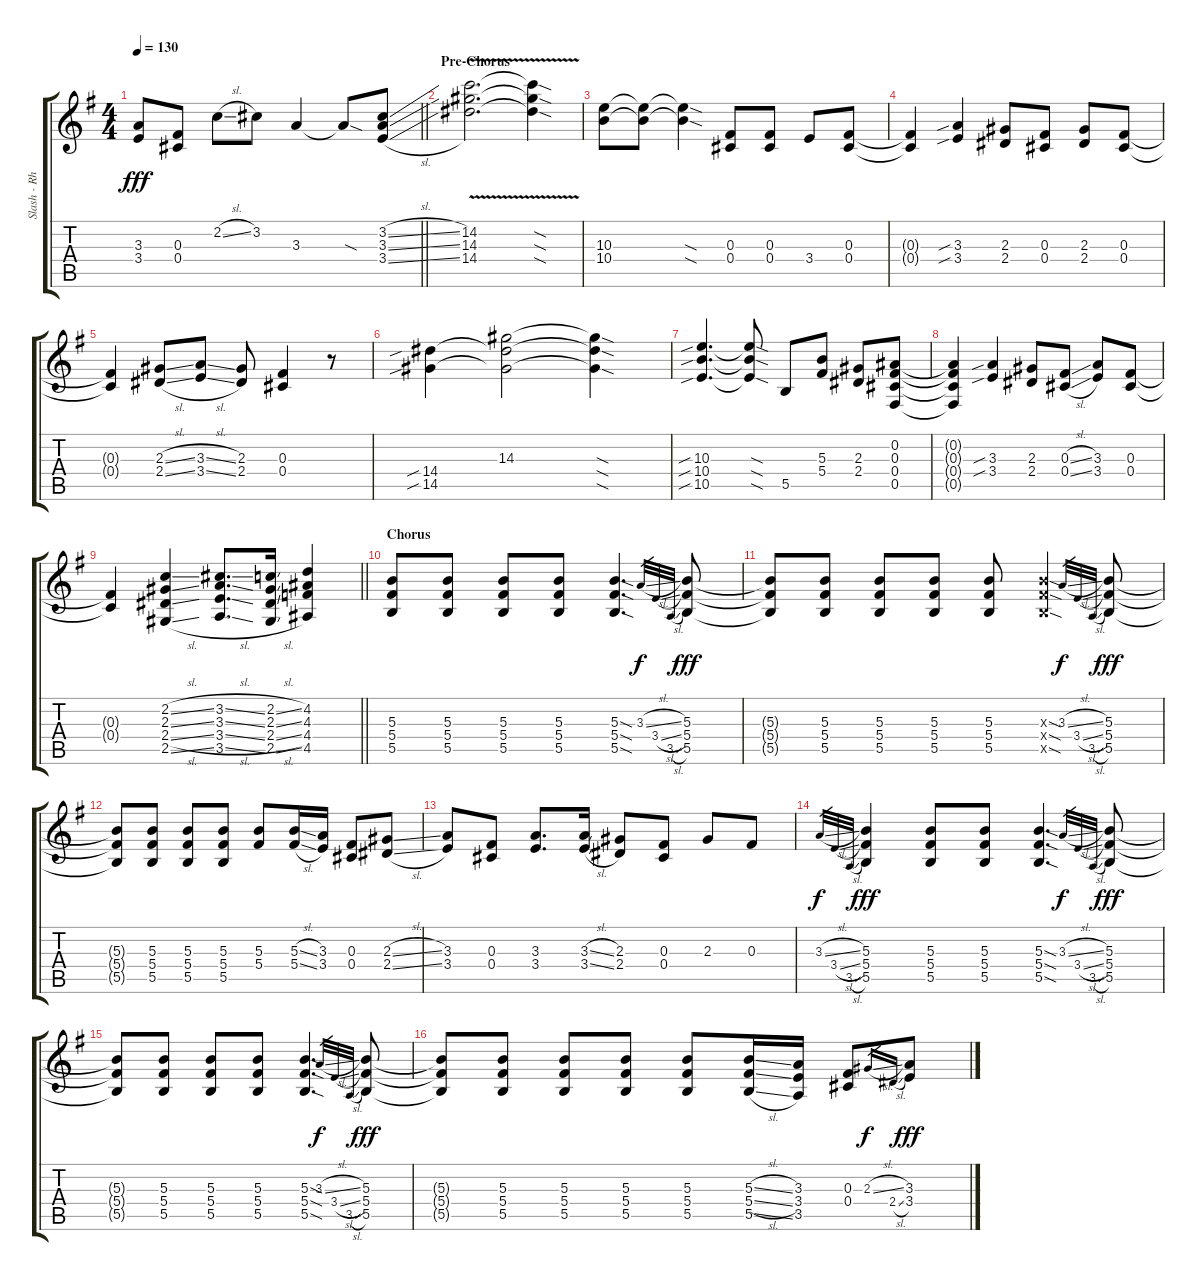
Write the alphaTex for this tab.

\track ("Slash - Rhytm Guitar" "Slash - Rh") {instrument distortionguitar}
\staff {score tabs}
\tuning (Db4 Bb3 Gb3 Db3 Gb2 Db2) {hide}
\ts (4 4)
\tempo 130
\clef g2
\barLineRight lightlight
\ks g
(3.3 3.4).8{dy fff} (0.3 0.4).8 2.2{sl}.8 3.2.8 3.3.4 3.3{sod t}.8 (3.2{sl} 3.3{sl} 3.4{sl}).8 |
\section ("" "Pre-Chorus")
(14.2{v} 14.3{v} 14.4{v}).2{d} (14.2{sod t} 14.3{sod t} 14.4{sod t}).4 |
(10.3 10.4).8 (10.3{t} 10.4{t}).8 (10.3{sod t} 10.4{sod t}).4 (0.3 0.4).8 (0.3 0.4).8 3.4.8 (0.3 0.4).8 |
(0.3{t} 0.4{t}).4 (3.3{sib} 3.4{sib}).4 (2.3 2.4).8 (0.3 0.4).8 (2.3 2.4).8 (0.3 0.4).8 |
(0.3{t} 0.4{t}).4 (2.3{sl} 2.4{sl}).8 (3.3{sl} 3.4{sl}).8 (2.3 2.4).8 (0.3 0.4).4 r.8 |
(14.4{sib} 14.5{sib}).4 (14.3 14.4{t} 14.5{t}).2 (14.3{sod t} 14.4{sod t} 14.5{sod t}).4 |
(10.3{sib} 10.4{sib} 10.5{sib}).4{d} (10.3{sod t} 10.4{sod t} 10.5{sod t}).8 5.5.8 (5.3 5.4).8 (2.3 2.4).8 (0.2 0.3 0.4 0.5).8 |
(0.2{t} 0.3{t} 0.4{t} 0.5{t}).4 (3.3{sib} 3.4{sib}).4 (2.3 2.4).8 (0.3{sl} 0.4{sl}).8 (3.3 3.4).8 (0.3 0.4).8 |
\barLineRight lightlight
(0.3{t} 0.4{t}).4 (2.2{sl} 2.3{sl} 2.4{sl} 2.5{sl}).4 (3.2{sl} 3.3{sl} 3.4{sl} 3.5{sl}).8{d} (2.2{sl} 2.3{sl} 2.4{sl} 2.5{sl}).16 (4.2 4.3 4.4 4.5).4 |
\section ("" "Chorus")
(5.3 5.4 5.5).8 (5.3 5.4 5.5).8 (5.3 5.4 5.5).8 (5.3 5.4 5.5).8 (5.3{sod} 5.4{sod} 5.5{sod}).4{d} 3.3{sl}.32{gr dy f} 3.4{sl}.32{gr} 3.5{sl}.32{gr} (5.3 5.4 5.5).8{dy fff} |
(5.3{t} 5.4{t} 5.5{t}).8 (5.3 5.4 5.5).8 (5.3 5.4 5.5).8 (5.3 5.4 5.5).8 (5.3 5.4 5.5).8 (5.3{sod x} 5.4{sod x} 5.5{sod x}).4 3.3{sl}.32{gr dy f} 3.4{sl}.32{gr} 3.5{sl}.32{gr} (5.3 5.4 5.5).8{dy fff} |
(5.3{t} 5.4{t} 5.5{t}).8 (5.3 5.4 5.5).8 (5.3 5.4 5.5).8 (5.3 5.4 5.5).8 (5.3 5.4).8 (5.3{sl} 5.4{sl}).16 (3.3 3.4).16 (0.3 0.4).8 (2.3{sl} 2.4{sl}).8 |
(3.3 3.4).8 (0.3 0.4).8 (3.3 3.4).8{d} (3.3{sl} 3.4{sl}).16 (2.3 2.4).8 (0.3 0.4).8 2.3.8 0.3.8 |
3.3{sl}.32{gr dy f} 3.4{sl}.32{gr} 3.5{sl}.32{gr} (5.3 5.4 5.5).4{dy fff} (5.3 5.4 5.5).8 (5.3 5.4 5.5).8 (5.3{sod} 5.4{sod} 5.5{sod}).4{d} 3.3{sl}.32{gr dy f} 3.4{sl}.32{gr} 3.5{sl}.32{gr} (5.3 5.4 5.5).8{dy fff} |
(5.3{t} 5.4{t} 5.5{t}).8 (5.3 5.4 5.5).8 (5.3 5.4 5.5).8 (5.3 5.4 5.5).8 (5.3{sod} 5.4{sod} 5.5{sod}).4{d} 3.3{sl}.32{gr dy f} 3.4{sl}.32{gr} 3.5{sl}.32{gr} (5.3 5.4 5.5).8{dy fff} |
(5.3{t} 5.4{t} 5.5{t}).8 (5.3 5.4 5.5).8 (5.3 5.4 5.5).8 (5.3 5.4 5.5).8 (5.3 5.4 5.5).8 (5.3{sl} 5.4{sl} 5.5{sl}).16 (3.3 3.4 3.5).16 (0.3 0.4).8 2.3{sl}.16{gr dy f} 2.4{sl}.16{gr} (3.3 3.4).8{dy fff}
